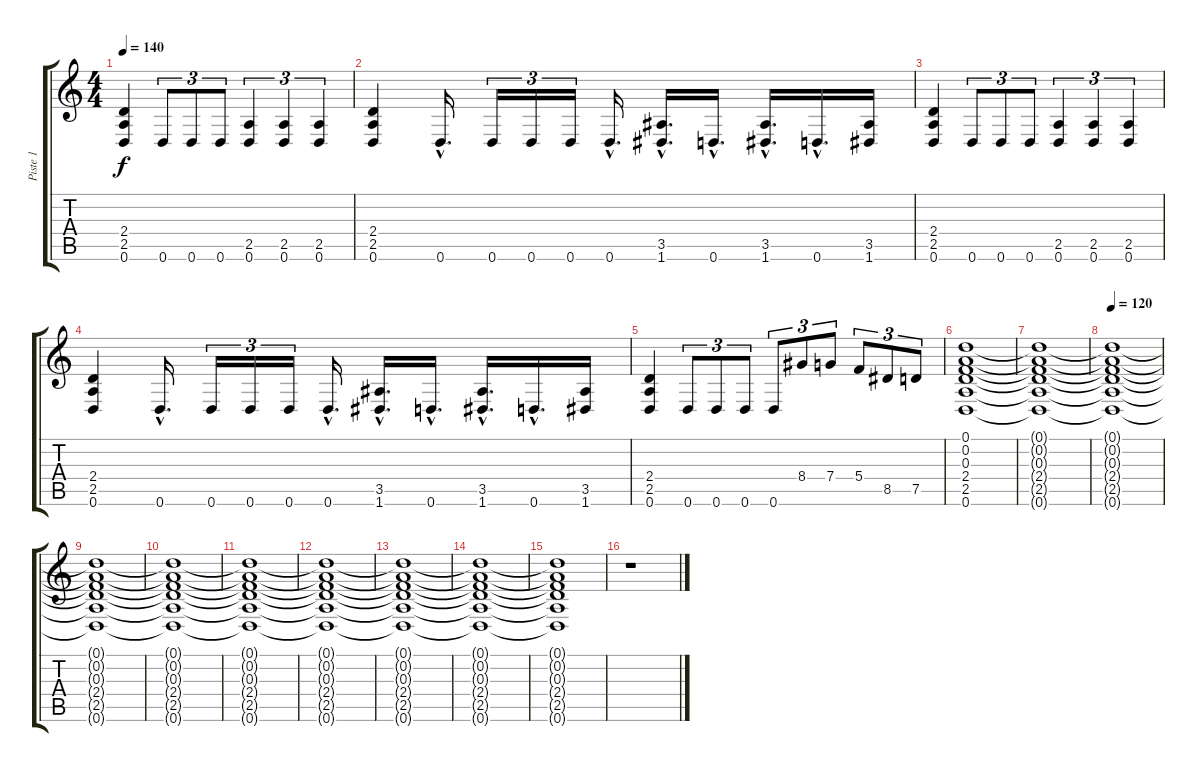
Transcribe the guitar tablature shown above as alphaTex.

\track ("Piste 1" "Piste 1") {instrument distortionguitar}
\staff {score tabs}
\tuning (D4 A3 F3 C3 G2 D2) {hide}
\ts (4 4)
\tempo 140
\clef g2
\ks c
(2.4 2.5 0.6).4{dy f} 0.6.8{tu (3 2)} 0.6.8{tu (3 2)} 0.6.8{tu (3 2)} (2.5 0.6).4{tu (3 2)} (2.5 0.6).4{tu (3 2)} (2.5 0.6).4{tu (3 2)} |
(2.4 2.5 0.6).4 0.6{hac}.16{d} 0.6.16{tu (3 2)} 0.6.16{tu (3 2)} 0.6.16{tu (3 2)} 0.6{hac}.16{d} (3.5{hac} 1.6{hac}).16{d} 0.6{hac}.16{d} (3.5{hac} 1.6{hac}).16{d} 0.6{hac}.16{d} (3.5 1.6).16 |
(2.4 2.5 0.6).4 0.6.8{tu (3 2)} 0.6.8{tu (3 2)} 0.6.8{tu (3 2)} (2.5 0.6).4{tu (3 2)} (2.5 0.6).4{tu (3 2)} (2.5 0.6).4{tu (3 2)} |
(2.4 2.5 0.6).4 0.6{hac}.16{d} 0.6.16{tu (3 2)} 0.6.16{tu (3 2)} 0.6.16{tu (3 2)} 0.6{hac}.16{d} (3.5{hac} 1.6{hac}).16{d} 0.6{hac}.16{d} (3.5{hac} 1.6{hac}).16{d} 0.6{hac}.16{d} (3.5 1.6).16 |
(2.4 2.5 0.6).4 0.6.8{tu (3 2)} 0.6.8{tu (3 2)} 0.6.8{tu (3 2)} 0.6.8{tu (3 2)} 8.4.8{tu (3 2)} 7.4.8{tu (3 2)} 5.4.8{tu (3 2)} 8.5.8{tu (3 2)} 7.5.8{tu (3 2)} |
(0.1 0.2 0.3 2.4 2.5 0.6).1 |
(0.1{t} 0.2{t} 0.3{t} 2.4{t} 2.5{t} 0.6{t}).1 |
\tempo 120
(0.1{t} 0.2{t} 0.3{t} 2.4{t} 2.5{t} 0.6{t}).1 |
(0.1{t} 0.2{t} 0.3{t} 2.4{t} 2.5{t} 0.6{t}).1 |
(0.1{t} 0.2{t} 0.3{t} 2.4{t} 2.5{t} 0.6{t}).1 |
(0.1{t} 0.2{t} 0.3{t} 2.4{t} 2.5{t} 0.6{t}).1 |
(0.1{t} 0.2{t} 0.3{t} 2.4{t} 2.5{t} 0.6{t}).1 |
(0.1{t} 0.2{t} 0.3{t} 2.4{t} 2.5{t} 0.6{t}).1 |
(0.1{t} 0.2{t} 0.3{t} 2.4{t} 2.5{t} 0.6{t}).1 |
(0.1{t} 0.2{t} 0.3{t} 2.4{t} 2.5{t} 0.6{t}).1 |
r.1
